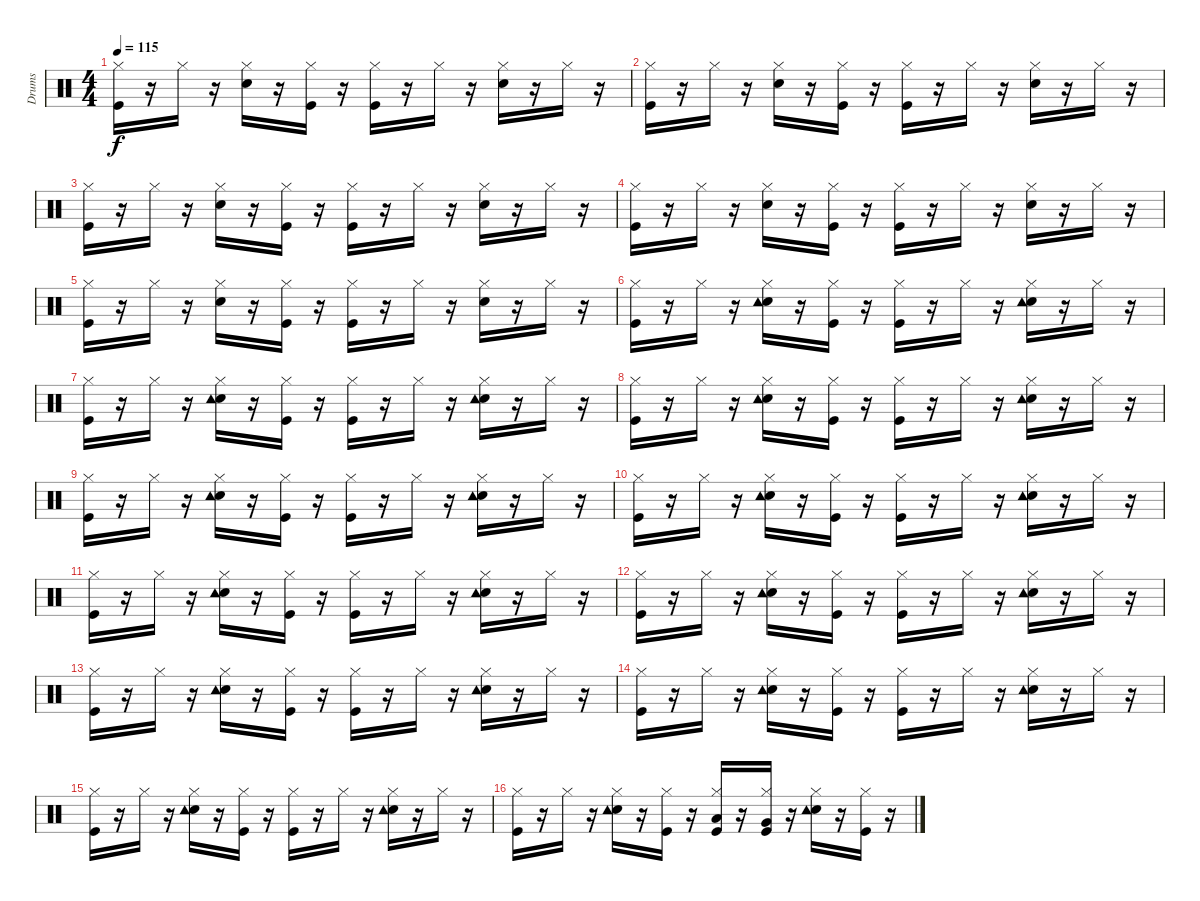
\track ("Drums" "Drums") {instrument percussion}
\staff {score}
\articulation defaults
\ts (4 4)
\tempo 115
\clef neutral
\ks c
("Kick (hit)" "Hi-Hat (closed)").16{dy f} r.16 "Hi-Hat (closed)".16 r.16 ("Snare (hit) 2" "Hi-Hat (closed)").16 r.16 ("Kick (hit)" "Hi-Hat (closed)").16 r.16 ("Kick (hit)" "Hi-Hat (closed)").16 r.16 "Hi-Hat (closed)".16 r.16 ("Snare (hit) 2" "Hi-Hat (closed)").16 r.16 "Hi-Hat (closed)".16 r.16 |
("Kick (hit)" "Hi-Hat (closed)").16 r.16 "Hi-Hat (closed)".16 r.16 ("Snare (hit) 2" "Hi-Hat (closed)").16 r.16 ("Kick (hit)" "Hi-Hat (closed)").16 r.16 ("Kick (hit)" "Hi-Hat (closed)").16 r.16 "Hi-Hat (closed)".16 r.16 ("Snare (hit) 2" "Hi-Hat (closed)").16 r.16 "Hi-Hat (closed)".16 r.16 |
("Kick (hit)" "Hi-Hat (closed)").16 r.16 "Hi-Hat (closed)".16 r.16 ("Snare (hit) 2" "Hi-Hat (closed)").16 r.16 ("Kick (hit)" "Hi-Hat (closed)").16 r.16 ("Kick (hit)" "Hi-Hat (closed)").16 r.16 "Hi-Hat (closed)".16 r.16 ("Snare (hit) 2" "Hi-Hat (closed)").16 r.16 "Hi-Hat (closed)".16 r.16 |
("Kick (hit)" "Hi-Hat (closed)").16 r.16 "Hi-Hat (closed)".16 r.16 ("Snare (hit) 2" "Hi-Hat (closed)").16 r.16 ("Kick (hit)" "Hi-Hat (closed)").16 r.16 ("Kick (hit)" "Hi-Hat (closed)").16 r.16 "Hi-Hat (closed)".16 r.16 ("Snare (hit) 2" "Hi-Hat (closed)").16 r.16 "Hi-Hat (closed)".16 r.16 |
("Kick (hit)" "Hi-Hat (closed)").16 r.16 "Hi-Hat (closed)".16 r.16 ("Snare (hit) 2" "Hi-Hat (closed)").16 r.16 ("Kick (hit)" "Hi-Hat (closed)").16 r.16 ("Kick (hit)" "Hi-Hat (closed)").16 r.16 "Hi-Hat (closed)".16 r.16 ("Snare (hit) 2" "Hi-Hat (closed)").16 r.16 "Hi-Hat (closed)".16 r.16 |
("Kick (hit)" "Hi-Hat (closed)").16 r.16 "Hi-Hat (closed)".16 r.16 ("Snare (hit) 2" "Hi-Hat (closed)" "Tambourine (hit)").16 r.16 ("Kick (hit)" "Hi-Hat (closed)").16 r.16 ("Kick (hit)" "Hi-Hat (closed)").16 r.16 "Hi-Hat (closed)".16 r.16 ("Snare (hit) 2" "Hi-Hat (closed)" "Tambourine (hit)").16 r.16 "Hi-Hat (closed)".16 r.16 |
("Kick (hit)" "Hi-Hat (closed)").16 r.16 "Hi-Hat (closed)".16 r.16 ("Snare (hit) 2" "Hi-Hat (closed)" "Tambourine (hit)").16 r.16 ("Kick (hit)" "Hi-Hat (closed)").16 r.16 ("Kick (hit)" "Hi-Hat (closed)").16 r.16 "Hi-Hat (closed)".16 r.16 ("Snare (hit) 2" "Hi-Hat (closed)" "Tambourine (hit)").16 r.16 "Hi-Hat (closed)".16 r.16 |
("Kick (hit)" "Hi-Hat (closed)").16 r.16 "Hi-Hat (closed)".16 r.16 ("Snare (hit) 2" "Hi-Hat (closed)" "Tambourine (hit)").16 r.16 ("Kick (hit)" "Hi-Hat (closed)").16 r.16 ("Kick (hit)" "Hi-Hat (closed)").16 r.16 "Hi-Hat (closed)".16 r.16 ("Snare (hit) 2" "Hi-Hat (closed)" "Tambourine (hit)").16 r.16 "Hi-Hat (closed)".16 r.16 |
("Kick (hit)" "Hi-Hat (closed)").16 r.16 "Hi-Hat (closed)".16 r.16 ("Snare (hit) 2" "Hi-Hat (closed)" "Tambourine (hit)").16 r.16 ("Kick (hit)" "Hi-Hat (closed)").16 r.16 ("Kick (hit)" "Hi-Hat (closed)").16 r.16 "Hi-Hat (closed)".16 r.16 ("Snare (hit) 2" "Hi-Hat (closed)" "Tambourine (hit)").16 r.16 "Hi-Hat (closed)".16 r.16 |
("Kick (hit)" "Hi-Hat (closed)").16 r.16 "Hi-Hat (closed)".16 r.16 ("Snare (hit) 2" "Hi-Hat (closed)" "Tambourine (hit)").16 r.16 ("Kick (hit)" "Hi-Hat (closed)").16 r.16 ("Kick (hit)" "Hi-Hat (closed)").16 r.16 "Hi-Hat (closed)".16 r.16 ("Snare (hit) 2" "Hi-Hat (closed)" "Tambourine (hit)").16 r.16 "Hi-Hat (closed)".16 r.16 |
("Kick (hit)" "Hi-Hat (closed)").16 r.16 "Hi-Hat (closed)".16 r.16 ("Snare (hit) 2" "Hi-Hat (closed)" "Tambourine (hit)").16 r.16 ("Kick (hit)" "Hi-Hat (closed)").16 r.16 ("Kick (hit)" "Hi-Hat (closed)").16 r.16 "Hi-Hat (closed)".16 r.16 ("Snare (hit) 2" "Hi-Hat (closed)" "Tambourine (hit)").16 r.16 "Hi-Hat (closed)".16 r.16 |
("Kick (hit)" "Hi-Hat (closed)").16 r.16 "Hi-Hat (closed)".16 r.16 ("Snare (hit) 2" "Hi-Hat (closed)" "Tambourine (hit)").16 r.16 ("Kick (hit)" "Hi-Hat (closed)").16 r.16 ("Kick (hit)" "Hi-Hat (closed)").16 r.16 "Hi-Hat (closed)".16 r.16 ("Snare (hit) 2" "Hi-Hat (closed)" "Tambourine (hit)").16 r.16 "Hi-Hat (closed)".16 r.16 |
("Kick (hit)" "Hi-Hat (closed)").16 r.16 "Hi-Hat (closed)".16 r.16 ("Snare (hit) 2" "Hi-Hat (closed)" "Tambourine (hit)").16 r.16 ("Kick (hit)" "Hi-Hat (closed)").16 r.16 ("Kick (hit)" "Hi-Hat (closed)").16 r.16 "Hi-Hat (closed)".16 r.16 ("Snare (hit) 2" "Hi-Hat (closed)" "Tambourine (hit)").16 r.16 "Hi-Hat (closed)".16 r.16 |
("Kick (hit)" "Hi-Hat (closed)").16 r.16 "Hi-Hat (closed)".16 r.16 ("Snare (hit) 2" "Hi-Hat (closed)" "Tambourine (hit)").16 r.16 ("Kick (hit)" "Hi-Hat (closed)").16 r.16 ("Kick (hit)" "Hi-Hat (closed)").16 r.16 "Hi-Hat (closed)".16 r.16 ("Snare (hit) 2" "Hi-Hat (closed)" "Tambourine (hit)").16 r.16 "Hi-Hat (closed)".16 r.16 |
("Kick (hit)" "Hi-Hat (closed)").16 r.16 "Hi-Hat (closed)".16 r.16 ("Snare (hit) 2" "Hi-Hat (closed)" "Tambourine (hit)").16 r.16 ("Kick (hit)" "Hi-Hat (closed)").16 r.16 ("Kick (hit)" "Hi-Hat (closed)").16 r.16 "Hi-Hat (closed)".16 r.16 ("Snare (hit) 2" "Hi-Hat (closed)" "Tambourine (hit)").16 r.16 "Hi-Hat (closed)".16 r.16 |
("Kick (hit)" "Hi-Hat (closed)").16 r.16 "Hi-Hat (closed)".16 r.16 ("Snare (hit) 2" "Hi-Hat (closed)" "Tambourine (hit)").16 r.16 ("Kick (hit)" "Hi-Hat (closed)").16 r.16 ("Kick (hit)" "Hi-Hat (closed)" "Low Tom (hit)").16 r.16 ("Kick (hit)" "Hi-Hat (closed)" "Very Low Tom (hit)").16 r.16 ("Snare (hit) 2" "Hi-Hat (closed)" "Tambourine (hit)").16 r.16 ("Kick (hit)" "Hi-Hat (closed)").16 r.16
